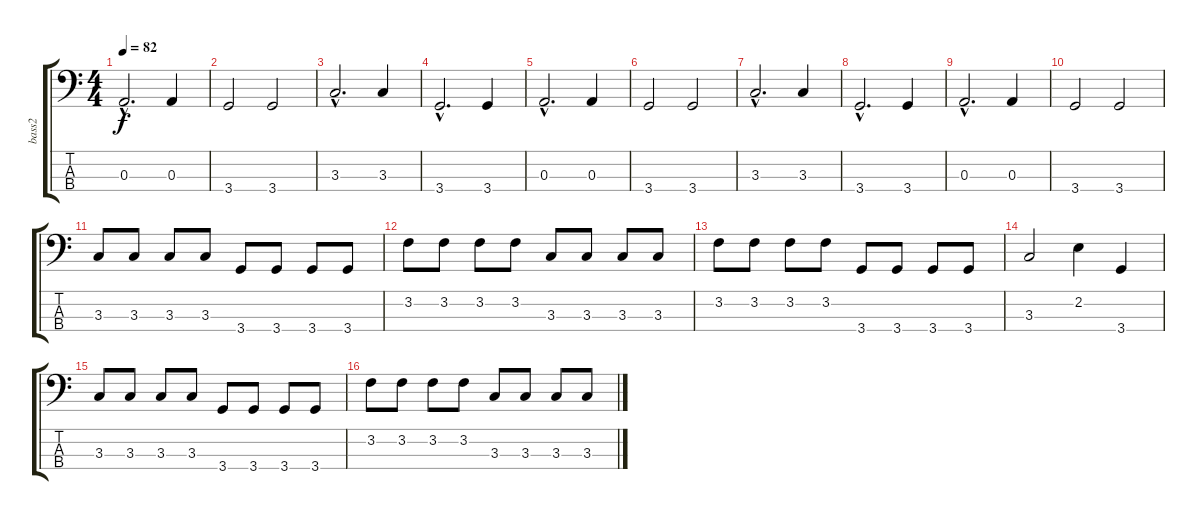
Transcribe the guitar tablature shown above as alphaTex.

\track ("bass2" "bass2") {instrument electricbassfinger}
\staff {score tabs}
\tuning (G2 D2 A1 E1) {hide}
\ts (4 4)
\tempo 82
\clef f4
\ks c
0.3{hac}.2{d dy f} 0.3.4 |
3.4.2 3.4.2 |
3.3{hac}.2{d} 3.3.4 |
3.4{hac}.2{d} 3.4.4 |
0.3{hac}.2{d} 0.3.4 |
3.4.2 3.4.2 |
3.3{hac}.2{d} 3.3.4 |
3.4{hac}.2{d} 3.4.4 |
0.3{hac}.2{d} 0.3.4 |
3.4.2 3.4.2 |
3.3.8 3.3.8 3.3.8 3.3.8 3.4.8 3.4.8 3.4.8 3.4.8 |
3.2.8 3.2.8 3.2.8 3.2.8 3.3.8 3.3.8 3.3.8 3.3.8 |
3.2.8 3.2.8 3.2.8 3.2.8 3.4.8 3.4.8 3.4.8 3.4.8 |
3.3.2 2.2.4 3.4.4 |
3.3.8 3.3.8 3.3.8 3.3.8 3.4.8 3.4.8 3.4.8 3.4.8 |
3.2.8 3.2.8 3.2.8 3.2.8 3.3.8 3.3.8 3.3.8 3.3.8
